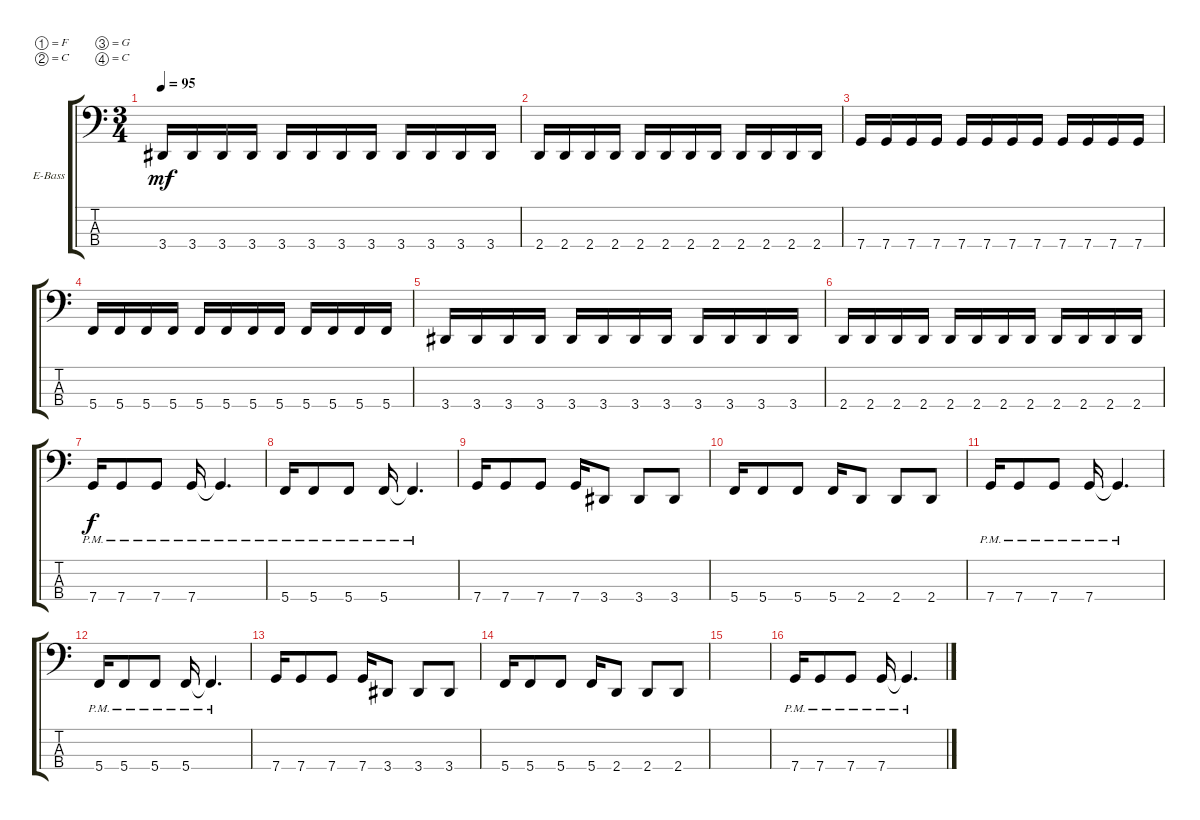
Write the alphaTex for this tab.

\defaultSystemsLayout 4
\bracketExtendMode groupsimilarinstruments
\firstSystemTrackNameOrientation horizontal
\otherSystemsTrackNameOrientation horizontal
\track ("Erzan" "E-Bass") {instrument electricbassfinger}
\staff {score tabs}
\tuning (F2 C2 G1 C1)
\ts (3 4)
\tempo 95
\clef f4
\ks c
3.4.16{dy mf} 3.4.16 3.4.16 3.4.16 3.4.16 3.4.16 3.4.16 3.4.16 3.4.16 3.4.16 3.4.16 3.4.16 |
2.4.16 2.4.16 2.4.16 2.4.16 2.4.16 2.4.16 2.4.16 2.4.16 2.4.16 2.4.16 2.4.16 2.4.16 |
7.4.16 7.4.16 7.4.16 7.4.16 7.4.16 7.4.16 7.4.16 7.4.16 7.4.16 7.4.16 7.4.16 7.4.16 |
5.4.16 5.4.16 5.4.16 5.4.16 5.4.16 5.4.16 5.4.16 5.4.16 5.4.16 5.4.16 5.4.16 5.4.16 |
3.4.16 3.4.16 3.4.16 3.4.16 3.4.16 3.4.16 3.4.16 3.4.16 3.4.16 3.4.16 3.4.16 3.4.16 |
2.4.16 2.4.16 2.4.16 2.4.16 2.4.16 2.4.16 2.4.16 2.4.16 2.4.16 2.4.16 2.4.16 2.4.16 |
7.4{pm}.16{dy f} 7.4{pm}.8 7.4{pm}.8 7.4{pm}.16 7.4{pm t}.4{d} |
5.4{pm}.16 5.4{pm}.8 5.4{pm}.8 5.4{pm}.16 5.4{pm t}.4{d} |
7.4.16 7.4.8 7.4.8 7.4.16 3.4.8 3.4.8 3.4.8 |
5.4.16 5.4.8 5.4.8 5.4.16 2.4.8 2.4.8 2.4.8 |
7.4{pm}.16 7.4{pm}.8 7.4{pm}.8 7.4{pm}.16 7.4{pm t}.4{d} |
5.4{pm}.16 5.4{pm}.8 5.4{pm}.8 5.4{pm}.16 5.4{pm t}.4{d} |
7.4.16 7.4.8 7.4.8 7.4.16 3.4.8 3.4.8 3.4.8 |
5.4.16 5.4.8 5.4.8 5.4.16 2.4.8 2.4.8 2.4.8 |
|
7.4{pm}.16 7.4{pm}.8 7.4{pm}.8 7.4{pm}.16 7.4{pm t}.4{d}
